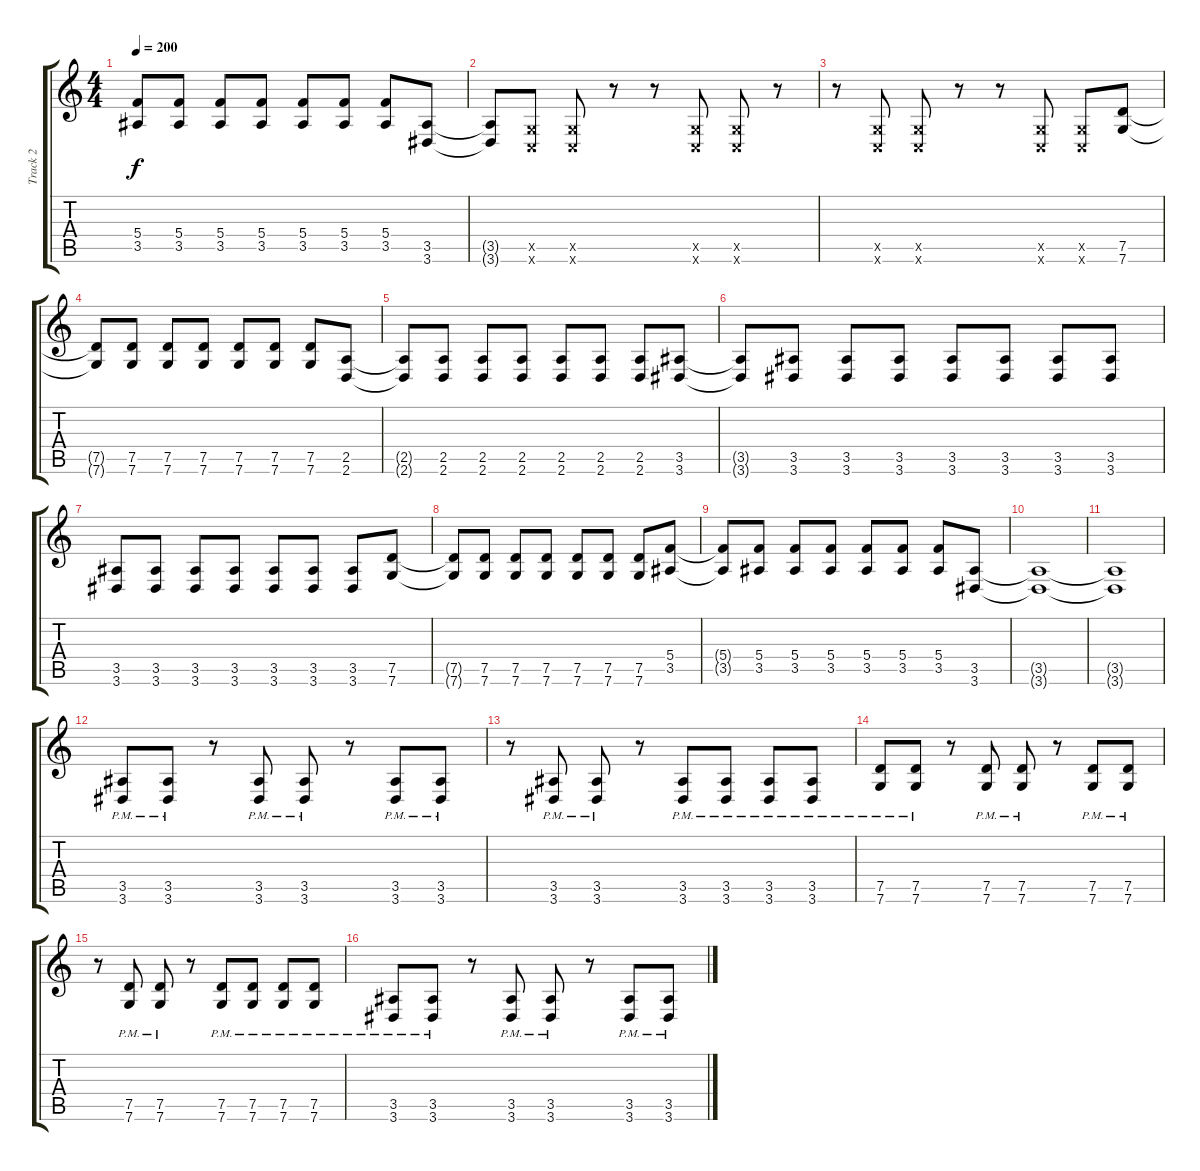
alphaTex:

\track ("Track 2" "Track 2") {instrument distortionguitar}
\staff {score tabs}
\tuning (D4 A3 F3 C3 G2 C2) {hide}
\ts (4 4)
\tempo 200
\clef g2
\ks c
(5.4{t} 3.5{t}).8{dy f} (5.4 3.5).8 (5.4 3.5).8 (5.4 3.5).8 (5.4 3.5).8 (5.4 3.5).8 (5.4 3.5).8 (3.5 3.6).8 |
(3.5{t} 3.6{t}).8 (0.5{x} 0.6{x}).8 (0.5{x} 0.6{x}).8 r.8 r.8 (0.5{x} 0.6{x}).8 (0.5{x} 0.6{x}).8 r.8 |
r.8 (0.5{x} 0.6{x}).8 (0.5{x} 0.6{x}).8 r.8 r.8 (0.5{x} 0.6{x}).8 (0.5{x} 0.6{x}).8 (7.5 7.6).8 |
(7.5{t} 7.6{t}).8 (7.5 7.6).8 (7.5 7.6).8 (7.5 7.6).8 (7.5 7.6).8 (7.5 7.6).8 (7.5 7.6).8 (2.5 2.6).8 |
(2.5{t} 2.6{t}).8 (2.5 2.6).8 (2.5 2.6).8 (2.5 2.6).8 (2.5 2.6).8 (2.5 2.6).8 (2.5 2.6).8 (3.5 3.6).8 |
(3.5{t} 3.6{t}).8 (3.5 3.6).8 (3.5 3.6).8 (3.5 3.6).8 (3.5 3.6).8 (3.5 3.6).8 (3.5 3.6).8 (3.5 3.6).8 |
(3.5 3.6).8 (3.5 3.6).8 (3.5 3.6).8 (3.5 3.6).8 (3.5 3.6).8 (3.5 3.6).8 (3.5 3.6).8 (7.5 7.6).8 |
(7.5{t} 7.6{t}).8 (7.5 7.6).8 (7.5 7.6).8 (7.5 7.6).8 (7.5 7.6).8 (7.5 7.6).8 (7.5 7.6).8 (5.4 3.5).8 |
(5.4{t} 3.5{t}).8 (5.4 3.5).8 (5.4 3.5).8 (5.4 3.5).8 (5.4 3.5).8 (5.4 3.5).8 (5.4 3.5).8 (3.5 3.6).8 |
(3.5{t} 3.6{t}).1 |
(3.5{t} 3.6{t}).1 |
(3.5{pm} 3.6{pm}).8 (3.5{pm} 3.6{pm}).8 r.8 (3.5{pm} 3.6{pm}).8 (3.5{pm} 3.6{pm}).8 r.8 (3.5{pm} 3.6{pm}).8 (3.5{pm} 3.6{pm}).8 |
r.8 (3.5{pm} 3.6{pm}).8 (3.5{pm} 3.6{pm}).8 r.8 (3.5{pm} 3.6{pm}).8 (3.5{pm} 3.6{pm}).8 (3.5{pm} 3.6{pm}).8 (3.5{pm} 3.6{pm}).8 |
(7.5{pm} 7.6{pm}).8 (7.5{pm} 7.6{pm}).8 r.8 (7.5{pm} 7.6{pm}).8 (7.5{pm} 7.6{pm}).8 r.8 (7.5{pm} 7.6{pm}).8 (7.5{pm} 7.6{pm}).8 |
r.8 (7.5{pm} 7.6{pm}).8 (7.5{pm} 7.6{pm}).8 r.8 (7.5{pm} 7.6{pm}).8 (7.5{pm} 7.6{pm}).8 (7.5{pm} 7.6{pm}).8 (7.5{pm} 7.6{pm}).8 |
(3.5{pm} 3.6{pm}).8 (3.5{pm} 3.6{pm}).8 r.8 (3.5{pm} 3.6{pm}).8 (3.5{pm} 3.6{pm}).8 r.8 (3.5{pm} 3.6{pm}).8 (3.5{pm} 3.6{pm}).8
